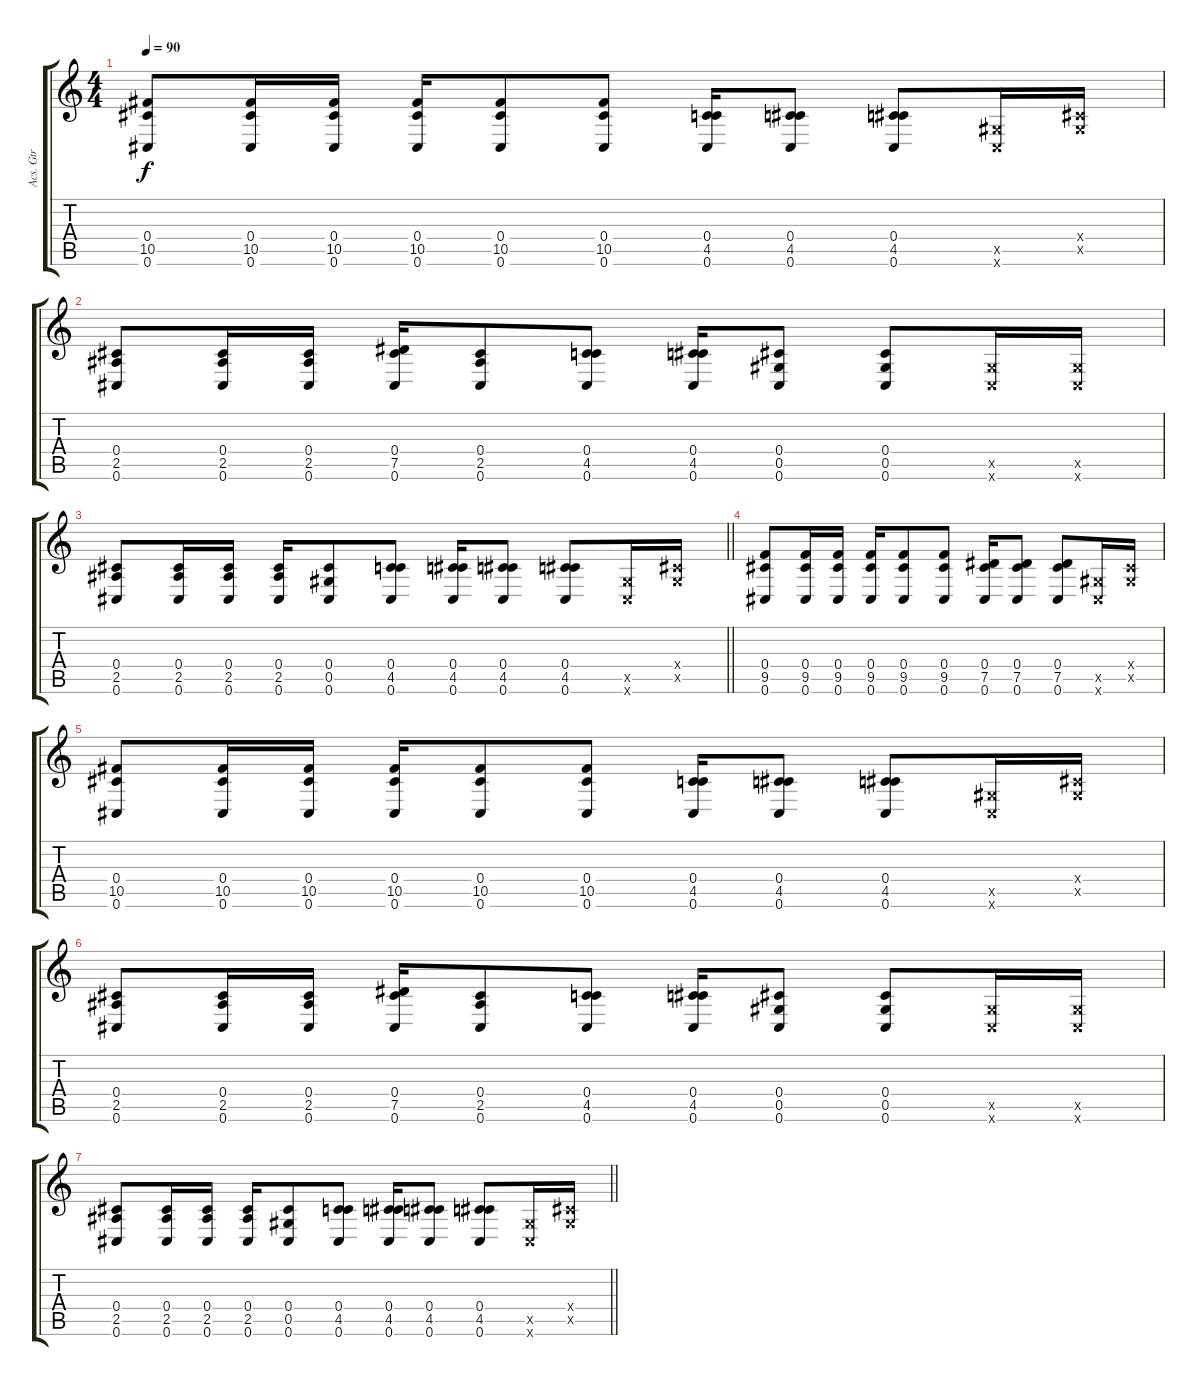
\track ("Acs. Gtr" "Acs. Gtr") {instrument acousticguitarsteel}
\staff {score tabs}
\tuning (Eb4 Bb3 Gb3 Db3 Ab2 Db2) {hide}
\ts (4 4)
\tempo 90
\clef g2
\ks c
(0.4 10.5 0.6).8{dy f} (0.4 10.5 0.6).16 (0.4 10.5 0.6).16 (0.4 10.5 0.6).16 (0.4 10.5 0.6).8 (0.4 10.5 0.6).8 (0.4 4.5 0.6).16 (0.4 4.5 0.6).8 (0.4 4.5 0.6).8 (0.5{x} 0.6{x}).16 (0.4{x} 0.5{x}).16 |
(0.4 2.5 0.6).8 (0.4 2.5 0.6).16 (0.4 2.5 0.6).16 (0.4 7.5 0.6).16 (0.4 2.5 0.6).8 (0.4 4.5 0.6).8 (0.4 4.5 0.6).16 (0.4 0.5 0.6).8 (0.4 0.5 0.6).8 (0.5{x} 0.6{x}).16 (0.5{x} 0.6{x}).16 |
\barLineRight lightlight
(0.4 2.5 0.6).8 (0.4 2.5 0.6).16 (0.4 2.5 0.6).16 (0.4 2.5 0.6).16 (0.4 0.5 0.6).8 (0.4 4.5 0.6).8 (0.4 4.5 0.6).16 (0.4 4.5 0.6).8 (0.4 4.5 0.6).8 (0.5{x} 0.6{x}).16 (0.4{x} 0.5{x}).16 |
(0.4 9.5 0.6).8 (0.4 9.5 0.6).16 (0.4 9.5 0.6).16 (0.4 9.5 0.6).16 (0.4 9.5 0.6).8 (0.4 9.5 0.6).8 (0.4 7.5 0.6).16 (0.4 7.5 0.6).8 (0.4 7.5 0.6).8 (0.5{x} 0.6{x}).16 (0.4{x} 0.5{x}).16 |
(0.4 10.5 0.6).8 (0.4 10.5 0.6).16 (0.4 10.5 0.6).16 (0.4 10.5 0.6).16 (0.4 10.5 0.6).8 (0.4 10.5 0.6).8 (0.4 4.5 0.6).16 (0.4 4.5 0.6).8 (0.4 4.5 0.6).8 (0.5{x} 0.6{x}).16 (0.4{x} 0.5{x}).16 |
(0.4 2.5 0.6).8 (0.4 2.5 0.6).16 (0.4 2.5 0.6).16 (0.4 7.5 0.6).16 (0.4 2.5 0.6).8 (0.4 4.5 0.6).8 (0.4 4.5 0.6).16 (0.4 0.5 0.6).8 (0.4 0.5 0.6).8 (0.5{x} 0.6{x}).16 (0.5{x} 0.6{x}).16 |
\barLineRight lightlight
(0.4 2.5 0.6).8 (0.4 2.5 0.6).16 (0.4 2.5 0.6).16 (0.4 2.5 0.6).16 (0.4 0.5 0.6).8 (0.4 4.5 0.6).8 (0.4 4.5 0.6).16 (0.4 4.5 0.6).8 (0.4 4.5 0.6).8 (0.5{x} 0.6{x}).16 (0.4{x} 0.5{x}).16
